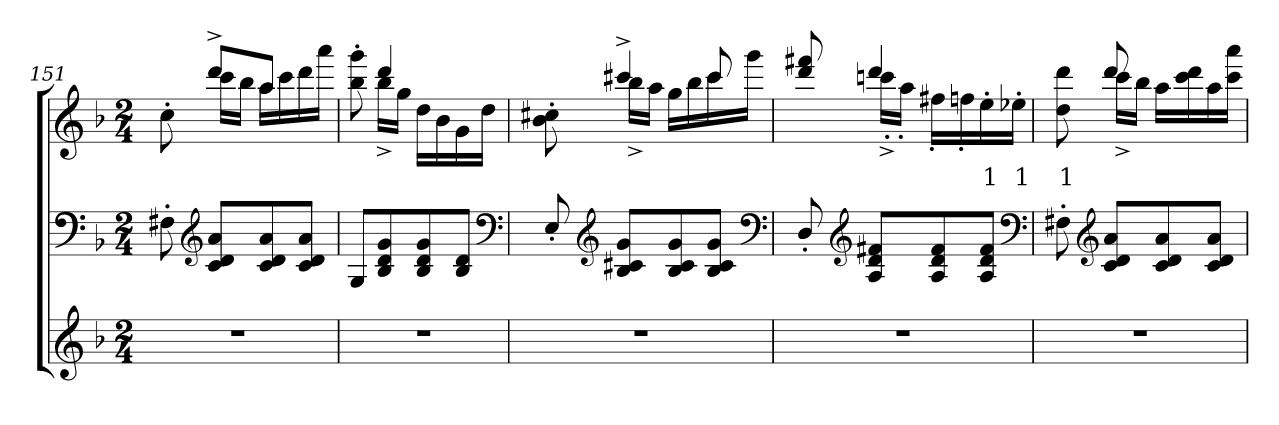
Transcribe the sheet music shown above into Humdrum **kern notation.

**kern	**kern	**kern	**text
*part3	*part2	*part1	*part1
*staff3	*staff2	*staff1	*staff1
*clefG2	*clefF4	*clefG2	*
*k[b-]	*k[b-]	*k[b-]	*
*M2/4	*M2/4	*M2/4	*
=151	=151	=151	=151
*	*	*^	*
2r	8F#X'>	8ryy	8cc'>	.
*	*clefG2	*	*	*
.	8a 8d 8cL	8ddd^>L	16cccLL	.
.	.	.	16bb-JJ	.
.	8a 8d 8c	8aaJ	16aaLL	.
.	.	.	16ccc	.
.	8a 8d 8cJ	8ryy	16ddd	.
.	.	.	16aaaJJ	.
=152	=152	=152	=152	=152
2r	8GL	8ryy	8ggg'> 8bb-'>	.
.	8g 8d 8B-	4ddd	16bb-^>LL	.
.	.	.	16ggJJ	.
.	8g 8d 8B-	.	16ddLL	.
.	.	.	16b-	.
.	8d 8B-J	8ryy	16g	.
.	.	.	16ddJJ	.
*	*clefF4	*	*	*
=153	=153	=153	=153	=153
2r	8E'>/	8ryy	8cc#'> 8b-'>	.
*	*clefG2	*	*	*
.	8g 8c#X 8B-L	4ccc#X^>	16bb-^>LL	.
.	.	.	16aaJJ	.
.	8g 8c# 8B-	.	16ggLL	.
.	.	.	16bb-	.
.	8g 8c# 8B-J	8ccc#	16ccc#	.
.	.	.	16gggJJ	.
*	*clefF4	*	*	*
=154	=154	=154	=154	=154
2r	8D'>/	8fff#X/ 8ddd	8ryy	.
*	*clefG2	*	*	*
.	8f#X 8d 8AL	4ddd	16cccn'>^>LL	.
.	.	.	16aa'>JJ	.
.	8f# 8d 8A	.	16ff#'>LL	.
.	.	.	16ffn'>	.
.	8f# 8d 8AJ	8ryy	16ee'>	1
.	.	.	16ee-X'>JJ	1
*	*clefF4	*	*	*
=155	=155	=155	=155	=155
2r	8F#X'>	8ryy	8ddd 8dd	1
*	*clefG2	*	*	*
.	8a 8d 8cL	8ddd	16ccc^>LL	.
.	.	.	16bb-JJ	.
.	8a 8d 8c	16aaLL	4ryy	.
.	.	16ddd 16ccc	.	.
.	8a 8d 8cJ	16aa	.	.
.	.	16aaa 16cccJJ	.	.
*	*	*v	*v	*
=	=	=	=
*-	*-	*-	*-
